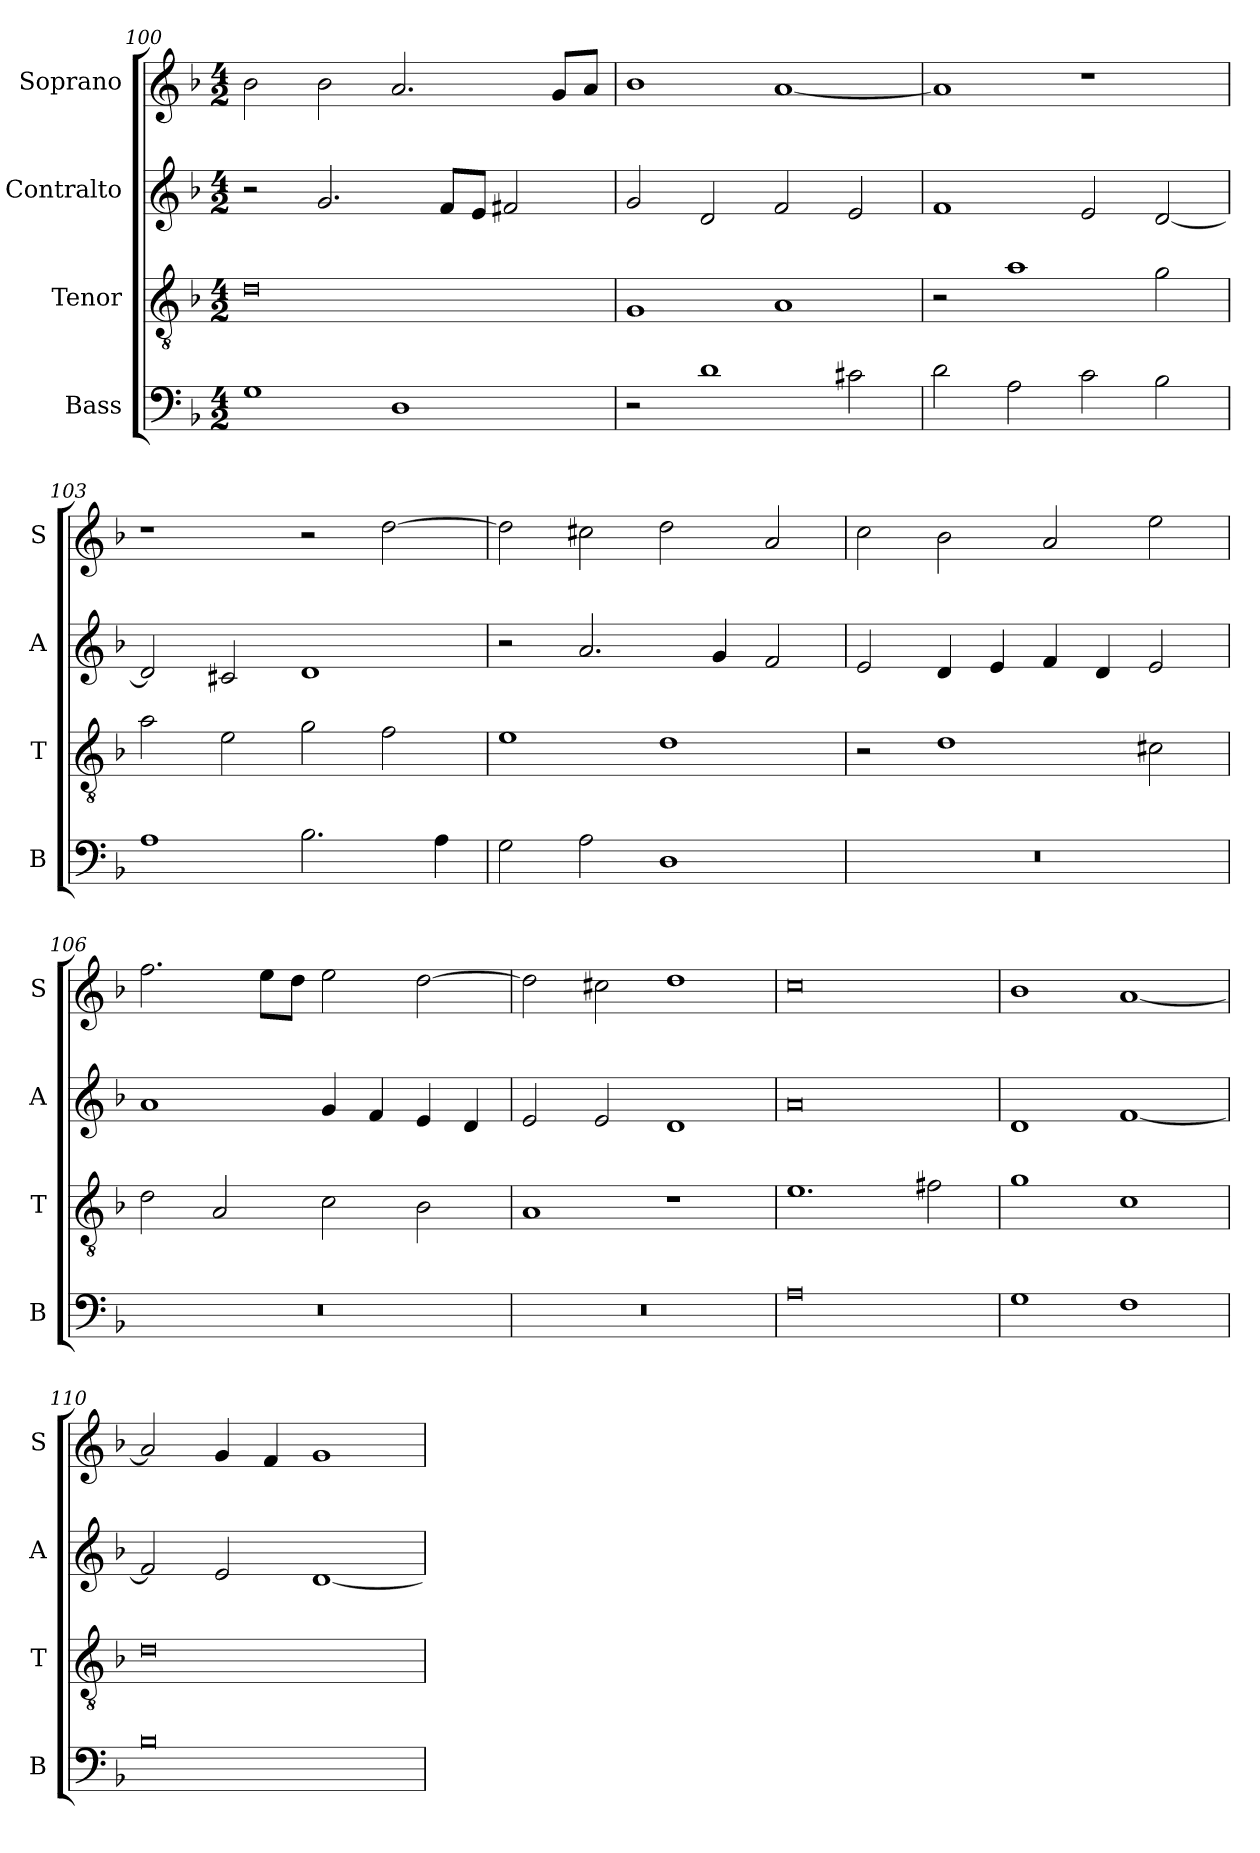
**kern	**kern	**kern	**kern
*part4	*part3	*part2	*part1
*staff4	*staff3	*staff2	*staff1
*I"Bass	*I"Tenor	*I"Contralto	*I"Soprano
*I'B	*I'T	*I'A	*I'S
*clefF4	*clefGv2	*clefG2	*clefG2
*k[b-]	*k[b-]	*k[b-]	*k[b-]
*G:dor	*G:dor	*G:dor	*G:dor
*M4/2	*M4/2	*M4/2	*M4/2
=100	=100	=100	=100
1G	0d	2r	2b-
.	.	2.g	2b-
1D	.	.	2.a
.	.	8f/L	.
.	.	8e/J	.
.	.	2f#X	.
.	.	.	8g/L
.	.	.	8a/J
=101	=101	=101	=101
2r	1G	2g	1b-
1d	.	2d	.
.	1A	2f	[1a
2c#X	.	2e	.
=102	=102	=102	=102
2d	2r	1f	1a]
2A	1a	.	.
2c	.	2e	1r
2B-	2g	[2d	.
=103	=103	=103	=103
1A	2a	2d]	1r
.	2e	2c#X	.
2.B-	2g	1d	2r
.	2f	.	[2dd
4A	.	.	.
=104	=104	=104	=104
2G	1e	2r	2dd]
2A	.	2.a	2cc#X
1D	1d	.	2dd
.	.	4g	.
.	.	2f	2a
=105	=105	=105	=105
0r	2r	2e	2cc
.	1d	4d	2b-
.	.	4e	.
.	.	4f	2a
.	.	4d	.
.	2c#X	2e	2ee
=106	=106	=106	=106
0r	2d	1a	2.ff
.	2A	.	.
.	.	.	8ee\L
.	.	.	8dd\J
.	2c	4g	2ee
.	.	4f	.
.	2B-	4e	[2dd
.	.	4d	.
=107	=107	=107	=107
0r	1A	2e	2dd]
.	.	2e	2cc#X
.	1r	1d	1dd
=108	=108	=108	=108
0A	1.e	0a	0cc
.	2f#X	.	.
=109	=109	=109	=109
1G	1g	1d	1b-
1F	1c	[1f	[1a
=110	=110	=110	=110
0B-	0d	2f]	2a]
.	.	2e	4g
.	.	.	4f
.	.	[1d	1g
=	=	=	=
*-	*-	*-	*-
